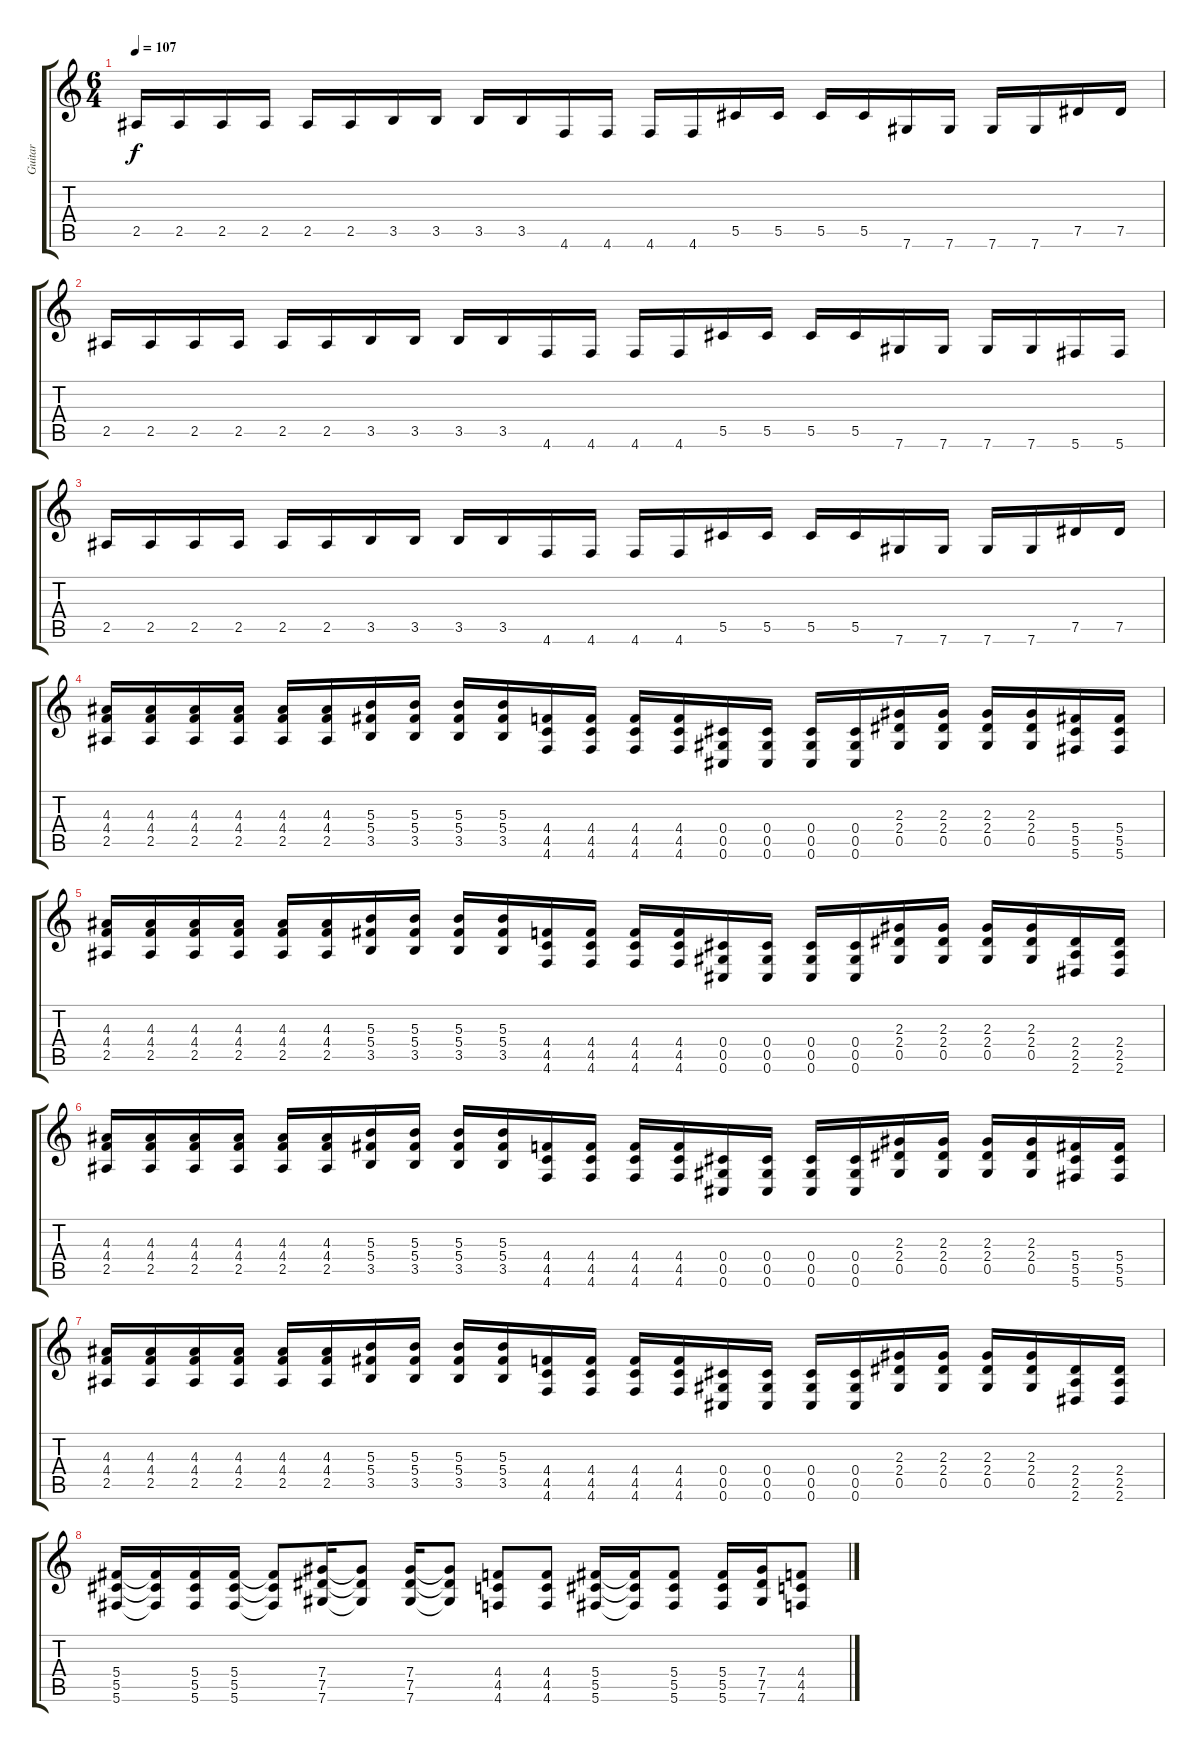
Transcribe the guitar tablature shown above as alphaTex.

\track ("Guitar " "Guitar ") {instrument distortionguitar}
\staff {score tabs}
\tuning (Eb4 Bb3 Gb3 Db3 Ab2 Db2) {hide}
\ts (6 4)
\tempo 107
\clef g2
\ks c
2.5.16{dy f} 2.5.16 2.5.16 2.5.16 2.5.16 2.5.16 3.5.16 3.5.16 3.5.16 3.5.16 4.6.16 4.6.16 4.6.16 4.6.16 5.5.16 5.5.16 5.5.16 5.5.16 7.6.16 7.6.16 7.6.16 7.6.16 7.5.16 7.5.16 |
2.5.16 2.5.16 2.5.16 2.5.16 2.5.16 2.5.16 3.5.16 3.5.16 3.5.16 3.5.16 4.6.16 4.6.16 4.6.16 4.6.16 5.5.16 5.5.16 5.5.16 5.5.16 7.6.16 7.6.16 7.6.16 7.6.16 5.6.16 5.6.16 |
2.5.16 2.5.16 2.5.16 2.5.16 2.5.16 2.5.16 3.5.16 3.5.16 3.5.16 3.5.16 4.6.16 4.6.16 4.6.16 4.6.16 5.5.16 5.5.16 5.5.16 5.5.16 7.6.16 7.6.16 7.6.16 7.6.16 7.5.16 7.5.16 |
(4.3 4.4 2.5).16 (4.3 4.4 2.5).16 (4.3 4.4 2.5).16 (4.3 4.4 2.5).16 (4.3 4.4 2.5).16 (4.3 4.4 2.5).16 (5.3 5.4 3.5).16 (5.3 5.4 3.5).16 (5.3 5.4 3.5).16 (5.3 5.4 3.5).16 (4.4 4.5 4.6).16 (4.4 4.5 4.6).16 (4.4 4.5 4.6).16 (4.4 4.5 4.6).16 (0.4 0.5 0.6).16 (0.4 0.5 0.6).16 (0.4 0.5 0.6).16 (0.4 0.5 0.6).16 (2.3 2.4 0.5).16 (2.3 2.4 0.5).16 (2.3 2.4 0.5).16 (2.3 2.4 0.5).16 (5.4 5.5 5.6).16 (5.4 5.5 5.6).16 |
(4.3 4.4 2.5).16 (4.3 4.4 2.5).16 (4.3 4.4 2.5).16 (4.3 4.4 2.5).16 (4.3 4.4 2.5).16 (4.3 4.4 2.5).16 (5.3 5.4 3.5).16 (5.3 5.4 3.5).16 (5.3 5.4 3.5).16 (5.3 5.4 3.5).16 (4.4 4.5 4.6).16 (4.4 4.5 4.6).16 (4.4 4.5 4.6).16 (4.4 4.5 4.6).16 (0.4 0.5 0.6).16 (0.4 0.5 0.6).16 (0.4 0.5 0.6).16 (0.4 0.5 0.6).16 (2.3 2.4 0.5).16 (2.3 2.4 0.5).16 (2.3 2.4 0.5).16 (2.3 2.4 0.5).16 (2.4 2.5 2.6).16 (2.4 2.5 2.6).16 |
(4.3 4.4 2.5).16 (4.3 4.4 2.5).16 (4.3 4.4 2.5).16 (4.3 4.4 2.5).16 (4.3 4.4 2.5).16 (4.3 4.4 2.5).16 (5.3 5.4 3.5).16 (5.3 5.4 3.5).16 (5.3 5.4 3.5).16 (5.3 5.4 3.5).16 (4.4 4.5 4.6).16 (4.4 4.5 4.6).16 (4.4 4.5 4.6).16 (4.4 4.5 4.6).16 (0.4 0.5 0.6).16 (0.4 0.5 0.6).16 (0.4 0.5 0.6).16 (0.4 0.5 0.6).16 (2.3 2.4 0.5).16 (2.3 2.4 0.5).16 (2.3 2.4 0.5).16 (2.3 2.4 0.5).16 (5.4 5.5 5.6).16 (5.4 5.5 5.6).16 |
(4.3 4.4 2.5).16 (4.3 4.4 2.5).16 (4.3 4.4 2.5).16 (4.3 4.4 2.5).16 (4.3 4.4 2.5).16 (4.3 4.4 2.5).16 (5.3 5.4 3.5).16 (5.3 5.4 3.5).16 (5.3 5.4 3.5).16 (5.3 5.4 3.5).16 (4.4 4.5 4.6).16 (4.4 4.5 4.6).16 (4.4 4.5 4.6).16 (4.4 4.5 4.6).16 (0.4 0.5 0.6).16 (0.4 0.5 0.6).16 (0.4 0.5 0.6).16 (0.4 0.5 0.6).16 (2.3 2.4 0.5).16 (2.3 2.4 0.5).16 (2.3 2.4 0.5).16 (2.3 2.4 0.5).16 (2.4 2.5 2.6).16 (2.4 2.5 2.6).16 |
(5.4 5.5 5.6).16 (5.4{t} 5.5{t} 5.6{t}).16 (5.4 5.5 5.6).16 (5.4 5.5 5.6).16 (5.4{t} 5.5{t} 5.6{t}).8 (7.4 7.5 7.6).16 (7.4{t} 7.5{t} 7.6{t}).8 (7.4 7.5 7.6).16 (7.4{t} 7.5{t} 7.6{t}).8 (4.4 4.5 4.6).8 (4.4 4.5 4.6).8 (5.4 5.5 5.6).16 (5.4{t} 5.5{t} 5.6{t}).16 (5.4 5.5 5.6).8 (5.4 5.5 5.6).16 (7.4 7.5 7.6).16 (4.4 4.5 4.6).8
